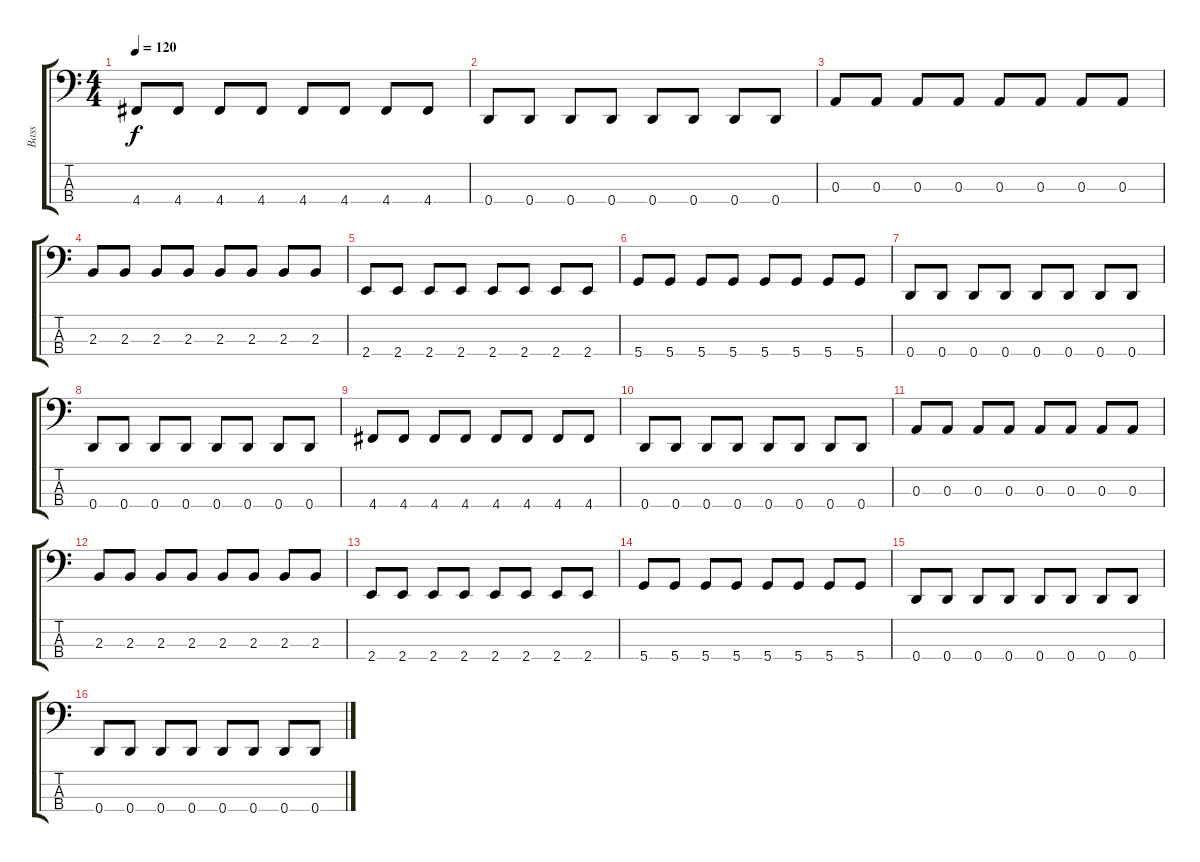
\track ("Bass" "Bass") {instrument electricbassfinger}
\staff {score tabs}
\tuning (G2 D2 A1 D1) {hide}
\ts (4 4)
\tempo 120
\clef f4
\ks c
4.4.8{dy f} 4.4.8 4.4.8 4.4.8 4.4.8 4.4.8 4.4.8 4.4.8 |
0.4.8 0.4.8 0.4.8 0.4.8 0.4.8 0.4.8 0.4.8 0.4.8 |
0.3.8 0.3.8 0.3.8 0.3.8 0.3.8 0.3.8 0.3.8 0.3.8 |
2.3.8 2.3.8 2.3.8 2.3.8 2.3.8 2.3.8 2.3.8 2.3.8 |
2.4.8 2.4.8 2.4.8 2.4.8 2.4.8 2.4.8 2.4.8 2.4.8 |
5.4.8 5.4.8 5.4.8 5.4.8 5.4.8 5.4.8 5.4.8 5.4.8 |
0.4.8 0.4.8 0.4.8 0.4.8 0.4.8 0.4.8 0.4.8 0.4.8 |
0.4.8 0.4.8 0.4.8 0.4.8 0.4.8 0.4.8 0.4.8 0.4.8 |
4.4.8 4.4.8 4.4.8 4.4.8 4.4.8 4.4.8 4.4.8 4.4.8 |
0.4.8 0.4.8 0.4.8 0.4.8 0.4.8 0.4.8 0.4.8 0.4.8 |
0.3.8 0.3.8 0.3.8 0.3.8 0.3.8 0.3.8 0.3.8 0.3.8 |
2.3.8 2.3.8 2.3.8 2.3.8 2.3.8 2.3.8 2.3.8 2.3.8 |
2.4.8 2.4.8 2.4.8 2.4.8 2.4.8 2.4.8 2.4.8 2.4.8 |
5.4.8 5.4.8 5.4.8 5.4.8 5.4.8 5.4.8 5.4.8 5.4.8 |
0.4.8 0.4.8 0.4.8 0.4.8 0.4.8 0.4.8 0.4.8 0.4.8 |
0.4.8 0.4.8 0.4.8 0.4.8 0.4.8 0.4.8 0.4.8 0.4.8
